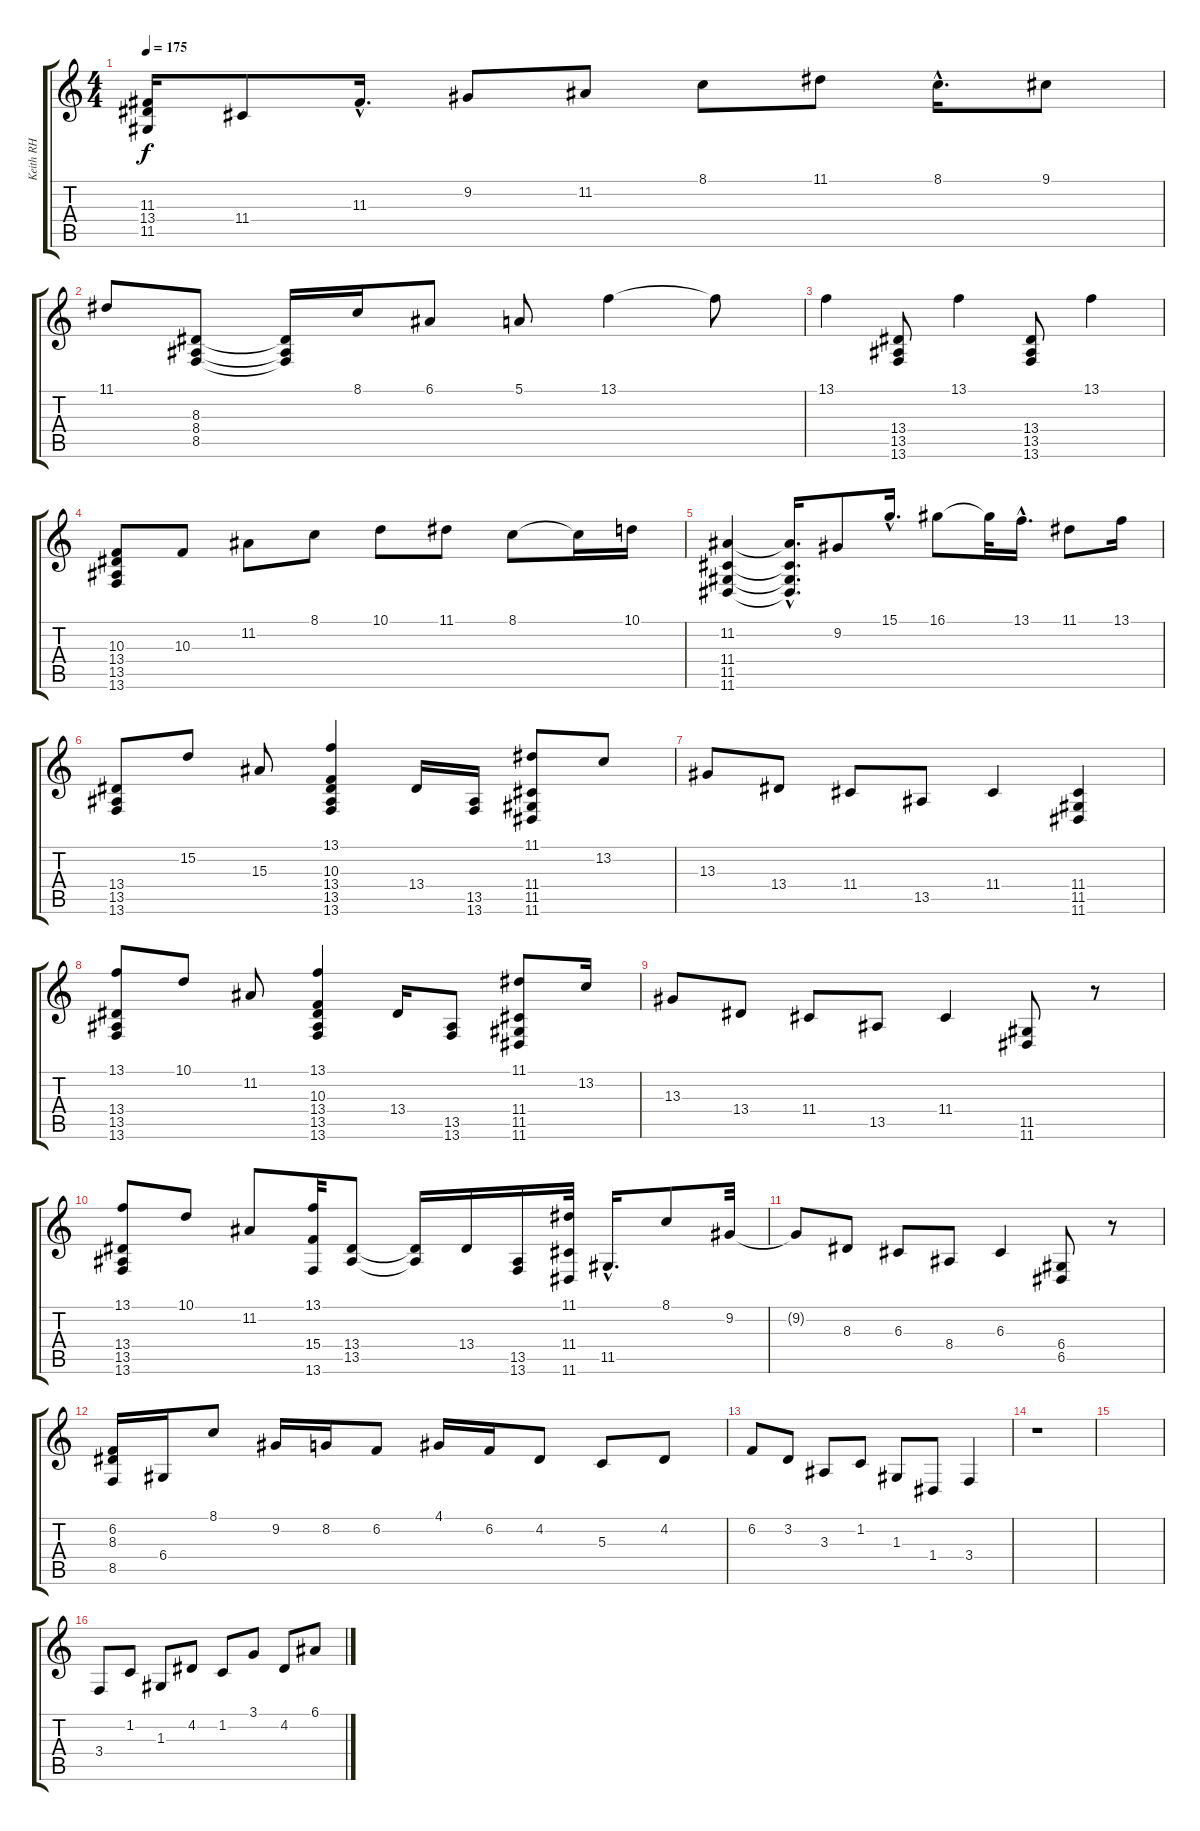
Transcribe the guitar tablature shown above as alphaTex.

\track ("Keith RH" "Keith RH") {instrument clavinet}
\staff {score tabs}
\tuning (E4 B3 G3 D3 A2 E2) {hide}
\ts (4 4)
\tempo 175
\clef g2
\ks c
(11.3 13.4 11.5).16{dy f} 11.4.8 11.3{hac}.16{d} 9.2.8 11.2.8 8.1.8 11.1.8 8.1{hac}.16{d} 9.1.8 |
11.1.8 (8.3 8.4 8.5).8 (8.3{t} 8.4{t} 8.5{t}).16 8.1.16 6.1.8 5.1.8 13.1.4 13.1{t}.8 |
13.1.4 (13.4 13.5 13.6).8 13.1.4 (13.4 13.5 13.6).8 13.1.4 |
(10.3 13.4 13.5 13.6).8 10.3.8 11.2.8 8.1.8 10.1.8 11.1.8 8.1.8 8.1{t}.16 10.1.16 |
(11.2 11.4 11.5 11.6).4 (11.2{hac t} 11.4{hac t} 11.5{hac t} 11.6{hac t}).16{d} 9.2.8 15.1{hac}.16{d} 16.1.8 16.1{t}.32 13.1{hac}.16{d} 11.1.8 13.1.16 |
(13.4 13.5 13.6).8 15.2.8 15.3.8 (13.1 10.3 13.4 13.5 13.6).4 13.4.16 (13.5 13.6).16 (11.1 11.4 11.5 11.6).8 13.2.8 |
13.3.8 13.4.8 11.4.8 13.5.8 11.4.4 (11.4 11.5 11.6).4 |
(13.1 13.4 13.5 13.6).8 10.1.8 11.2.8 (13.1 10.3 13.4 13.5 13.6).4 13.4.16 (13.5 13.6).8 (11.1 11.4 11.5 11.6).8 13.2.16 |
13.3.8 13.4.8 11.4.8 13.5.8 11.4.4 (11.5 11.6).8 r.8 |
(13.1 13.4 13.5 13.6).8 10.1.8 11.2.8 (13.1 15.4 13.6).32 (13.4 13.5).8 (13.4{t} 13.5{t}).16 13.4.16 (13.5 13.6).16 (11.1 11.4 11.6).32 11.5{hac}.16{d} 8.1.8 9.2.32 |
9.2{t}.8 8.3.8 6.3.8 8.4.8 6.3.4 (6.4 6.5).8 r.8 |
(6.2 8.3 8.5).16 6.4.16 8.1.8 9.2.16 8.2.16 6.2.8 4.1.16 6.2.16 4.2.8 5.3.8 4.2.8 |
6.2.8 3.2.8 3.3.8 1.2.8 1.3.8 1.4.8 3.4.4 |
r.1 |
|
3.4.8 1.2.8 1.3.8 4.2.8 1.2.8 3.1.8 4.2.8 6.1.8
